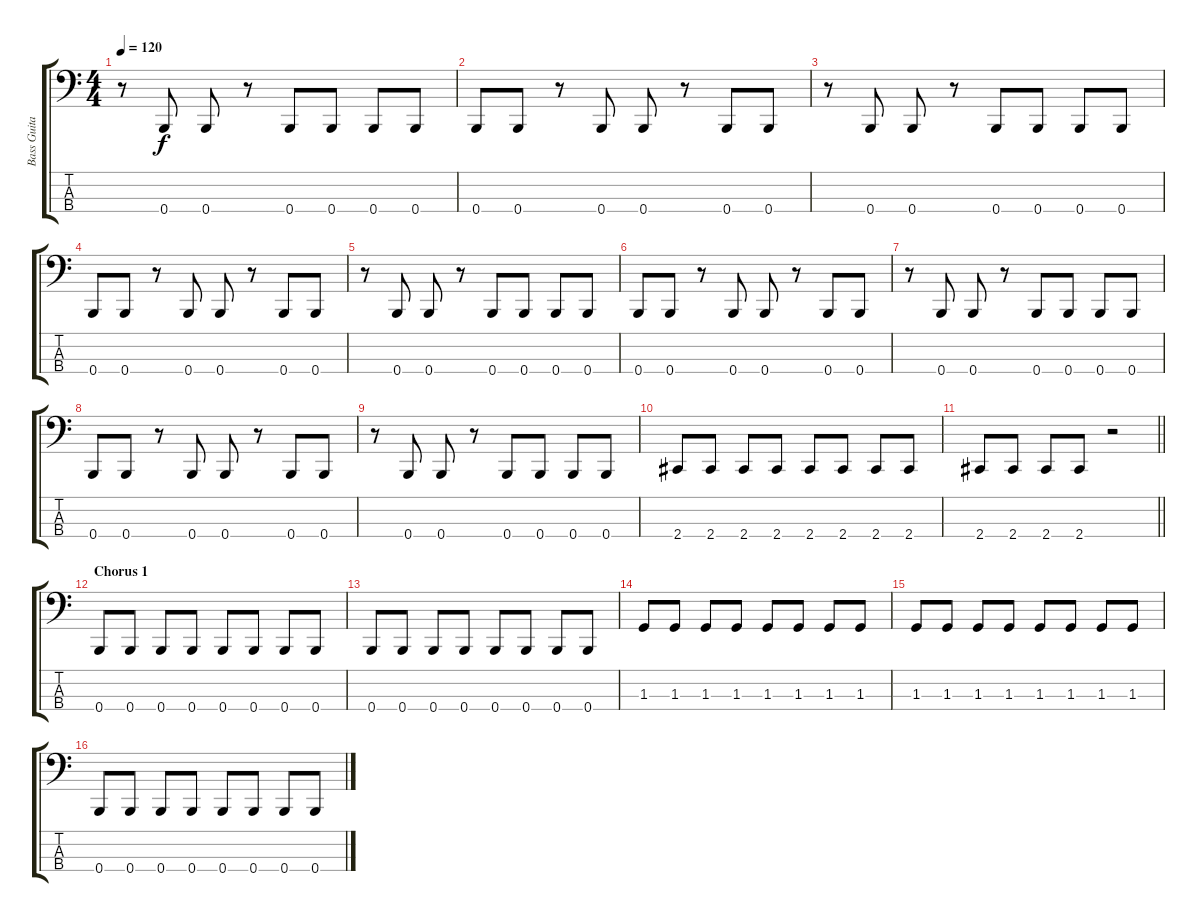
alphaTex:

\track ("Bass Guitar" "Bass Guita") {instrument electricbassfinger}
\staff {score tabs}
\tuning (Gb2 B1 Gb1 B0) {hide}
\ts (4 4)
\tempo 120
\clef f4
\ks c
r.8{dy f} 0.4.8 0.4.8 r.8 0.4.8 0.4.8 0.4.8 0.4.8 |
0.4.8 0.4.8 r.8 0.4.8 0.4.8 r.8 0.4.8 0.4.8 |
r.8 0.4.8 0.4.8 r.8 0.4.8 0.4.8 0.4.8 0.4.8 |
0.4.8 0.4.8 r.8 0.4.8 0.4.8 r.8 0.4.8 0.4.8 |
r.8 0.4.8 0.4.8 r.8 0.4.8 0.4.8 0.4.8 0.4.8 |
0.4.8 0.4.8 r.8 0.4.8 0.4.8 r.8 0.4.8 0.4.8 |
r.8 0.4.8 0.4.8 r.8 0.4.8 0.4.8 0.4.8 0.4.8 |
0.4.8 0.4.8 r.8 0.4.8 0.4.8 r.8 0.4.8 0.4.8 |
r.8 0.4.8 0.4.8 r.8 0.4.8 0.4.8 0.4.8 0.4.8 |
2.4.8 2.4.8 2.4.8 2.4.8 2.4.8 2.4.8 2.4.8 2.4.8 |
\barLineRight lightlight
2.4.8 2.4.8 2.4.8 2.4.8 r.2 |
\section ("" "Chorus 1")
0.4.8 0.4.8 0.4.8 0.4.8 0.4.8 0.4.8 0.4.8 0.4.8 |
0.4.8 0.4.8 0.4.8 0.4.8 0.4.8 0.4.8 0.4.8 0.4.8 |
1.3.8 1.3.8 1.3.8 1.3.8 1.3.8 1.3.8 1.3.8 1.3.8 |
1.3.8 1.3.8 1.3.8 1.3.8 1.3.8 1.3.8 1.3.8 1.3.8 |
0.4.8 0.4.8 0.4.8 0.4.8 0.4.8 0.4.8 0.4.8 0.4.8
